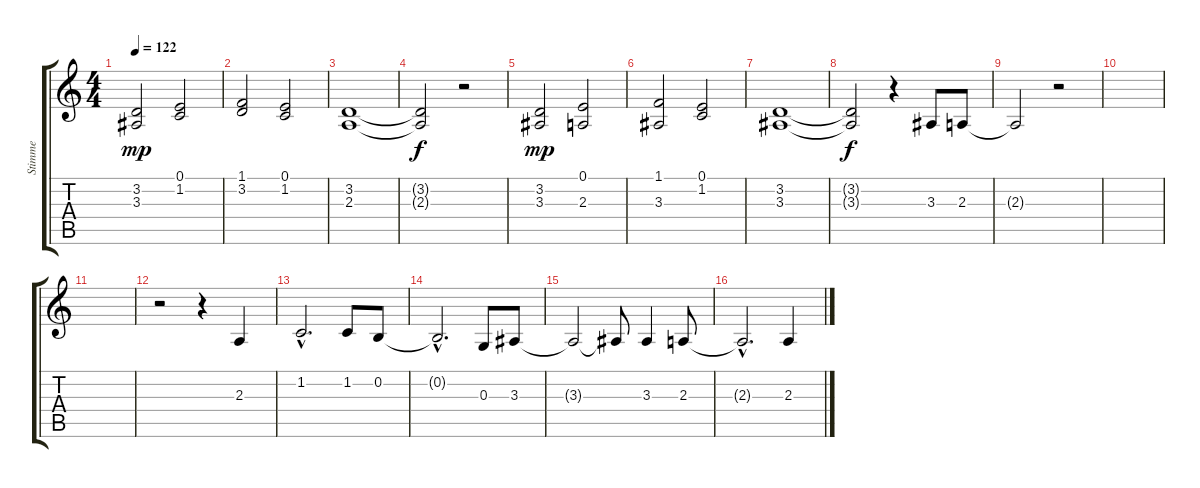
\track ("Stimme" "Stimme") {instrument ocarina}
\staff {score tabs}
\tuning (E4 B3 G3 D3 A2 E2) {hide}
\ts (4 4)
\tempo 122
\clef g2
\ks c
(3.2 3.3).2{dy mp} (0.1 1.2).2 |
(1.1 3.2).2 (0.1 1.2).2 |
(3.2 2.3).1 |
(3.2{t} 2.3{t}).2{dy f} r.2 |
(3.2 3.3).2{dy mp} (0.1 2.3).2 |
(1.1 3.3).2 (0.1 1.2).2 |
(3.2 3.3).1 |
(3.2{t} 3.3{t}).2{dy f} r.4 3.3.8 2.3.8 |
2.3{t}.2 r.2 |
|
|
r.2 r.4 2.3.4 |
1.2{hac}.2{d} 1.2.8 0.2.8 |
0.2{hac t}.2{d} 0.3.8 3.3.8 |
3.3{t}.2 3.3{t}.8 3.3.4 2.3.8 |
2.3{hac t}.2{d} 2.3.4
